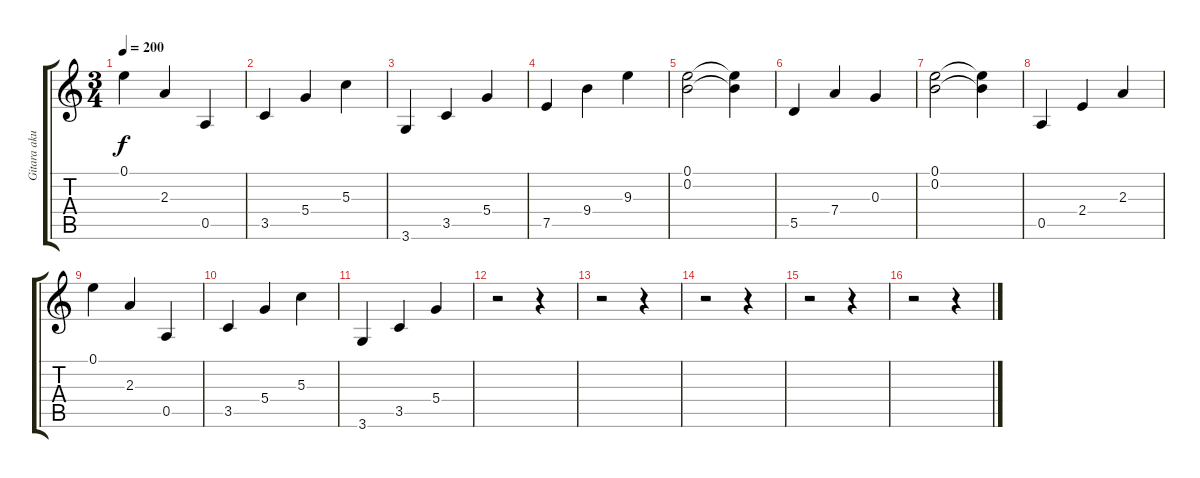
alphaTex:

\track ("Gitara akustyczna 2" "Gitara aku") {instrument acousticguitarsteel}
\staff {score tabs}
\tuning (E4 B3 G3 D3 A2 E2) {hide}
\ts (3 4)
\tempo 200
\clef g2
\ks c
0.1.4{dy f} 2.3.4 0.5.4 |
3.5.4 5.4.4 5.3.4 |
3.6.4 3.5.4 5.4.4 |
7.5.4 9.4.4 9.3.4 |
(0.1 0.2).2 (0.1{t} 0.2{t}).4 |
5.5.4 7.4.4 0.3.4 |
(0.1 0.2).2 (0.1{t} 0.2{t}).4 |
0.5.4 2.4.4 2.3.4 |
0.1.4 2.3.4 0.5.4 |
3.5.4 5.4.4 5.3.4 |
3.6.4 3.5.4 5.4.4 |
r.2 r.4 |
r.2 r.4 |
r.2 r.4 |
r.2 r.4 |
r.2 r.4
